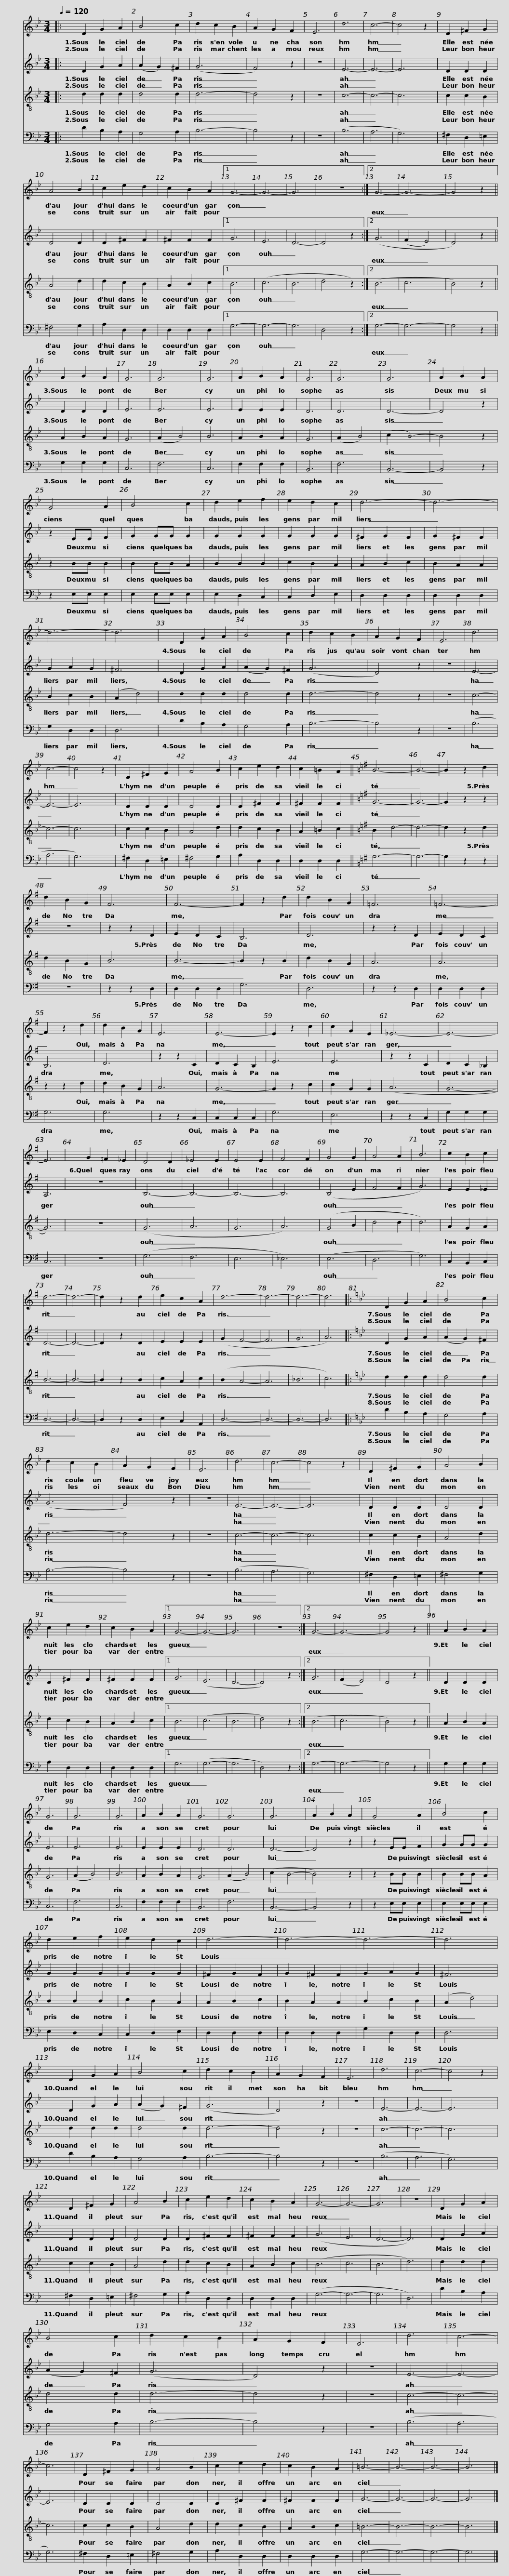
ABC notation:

X:1
%%score 1 2 3 4
L:1/8
Q:1/4=120
M:3/4
I:linebreak $
K:Bb
V:1 treble
V:2 treble
V:3 treble-8
V:4 bass
V:1
|: D2 G2 A2 | B4 c2 | d2 c2 B2 | A2 G2 F2 | E6 | %5
 d6 | c6- | c4 z2 | D2 ^F2 G2 | A4 B2 | %10
 c2 e2 d2 |$ c2 B2 A2 |1 G6- | G6- | G6 | %15
 z6 :|2 G6- | G6- | G4 z2 || A2 B2 A2 | %20
 G6 | G6 | G6 | A2 B2 A2 | G6 | %25
 G6 | G6 |$ A2 B2 A2 | G4 A2 | B4 c2 | %30
 d2 e2 f2 | e2 d2 c2 | d6- | d6- | d6- | %35
 d6 |$ D2 G2 A2 | B4 c2 | d2 c2 B2 | A2 G2 F2 | %40
 E6 | d6 | c6- | c4 z2 | D2 ^F2 G2 | %45
 A4 B2 | c2 e2 d2 | c2 =B2 A2 ||$[K:G] B6- | B6- | %50
 B2 z2 d2 | d2 B2 G2 | F6 | F6- | F2 z2 d2 | %55
 d2 B2 G2 | =F6 | =F6- | F2 z2 d2 | d2 B2 G2 |$ %60
 E6 | E6- | E2 z2 c2 | c2 G2 E2 | _E6- | %65
 E6- | E6 | G2 =F2 _E2 | D4 D2 | _E4 E2 | %70
 E4 E2 | F4 F2 |$ G4 G2 | A4 A2 | B6 | %75
 c2 B2 c2 | d6- | d6- | d2 z2 d2 | e2 c2 A2 | %80
 d6- | d6- | d6- | d6 |:[K:Bb] D2 G2 A2 | %85
 B4 c2 |$ d2 c2 B2 | A2 G2 F2 | E6 | d6 | %90
 c6- | c4 z2 | D2 ^F2 G2 | A4 B2 | c2 e2 d2 | %95
 c2 B2 A2 |1 G6- | G6- | G6 |$ z6 :|2 %100
 G6- | G6- | G4 z2 || A2 B2 A2 | G6 | %105
 G6 | G6 | A2 B2 A2 | G6 | G6 | %110
 G6 | A2 B2 A2 | G4 A2 |$ B4 c2 | d2 e2 f2 | %115
 e2 d2 c2 | d6- | d6- | d6- | d6 | %120
 D2 G2 A2 | B4 c2 | d2 c2 B2 |$ A2 G2 F2 | E6 | %125
 d6 | c6- | c4 z2 | D2 ^F2 G2 | A4 B2 | %130
 c2 e2 d2 | c2 B2 A2 | G6- | G6- | G6 | %135
 z6 | D2 G2 A2 |$ B4 c2 | d2 c2 B2 | A2 G2 F2 | %140
 E6 | d6 | c6- | c6 | D2 ^F2 G2 | %145
 A4 B2 | c2 e2 d2 | c2 B2 A2 | =B6- | B6- | %150
 B6- |$ B6 |] %152
V:2
|: D2 G2 A2 | (A2 G2) ^F2 | (G6 | F4) z2 | z6 | %5
 E6- | E6- | E6 | D2 D2 D2 | D4 D2 | %10
 D2 ^F2 F2 |$ ^F2 F2 F2 |1 G6 | E6 | D6- | %15
 D4 z2 :|2 (G6 | (F2 E4) | D4) z2 || D2 D2 D2 | %20
 E6 | E6 | E6 | E2 E2 E2 | D6 | %25
 D6 | D6- |$ D4 z2 | z2 EE F2 | G2 GG G2 | %30
 G2 G2 G2 | G2 G2 G2 | ^F2 G2 F2 | G2 ^F2 F2 | G2 A2 G2 | %35
 ^F6 |$ D2 G2 A2 | (A2 G2) ^F2 | (G6 | D4) z2 | %40
 z6 | E6- | E6- | E6 | D2 D2 D2 | %45
 D4 D2 | D2 ^F2 F2 | ^F2 F2 F2 ||$[K:G] G6- | G6- | %50
 G2 z2 z2 | z6 | z2 z2 D2 | E2 D2 C2 | B,6 | %55
 D6 | z2 z2 D2 | E2 D2 C2 | B,6 | D6 |$ %60
 z2 z2 C2 | D2 C2 B,2 | E6 | E6 | z2 z2 C2 | %65
 D2 C2 _B,2 | A,6 | z6 | B,6- | B,6- | %70
 B,6- | B,6 |$ (B,4 E2 | F4 F2 | G6) | %75
 E2 E2 _E2 | D6- | D6- | D2 z2 D2 | E2 E2 E2 | %80
 (G2 F4- | F6 | G6 | A6) |:[K:Bb] D2 G2 A2 | %85
 (A2 G2) ^F2 |$ (G6 | F4) z2 | z6 | E6- | %90
 E6- | E6 | D2 D2 D2 | D4 D2 | D2 ^F2 F2 | %95
 ^F2 F2 F2 |1 G6 | (E6 | D6- |$ D4) z2 :|2 %100
 G6 | (F2 E4) | D4 z2 || D2 D2 D2 | E6 | %105
 E6 | E6 | E2 E2 E2 | D6 | D6 | %110
 D6- | D4 z2 | z2 EE F2 |$ G2 GG G2 | G2 G2 G2 | %115
 G2 G2 G2 | ^F2 G2 F2 | G2 ^F2 F2 | G2 A2 G2 | ^F6 | %120
 D2 G2 A2 | (A2 G2) ^F2 | (G6 |$ D4) z2 | z6 | %125
 E6- | E6- | E6 | D2 D2 D2 | D4 D2 | %130
 D2 ^F2 F2 | ^F2 F2 F2 | (G6 | E6 | D6- | %135
 D6) | D2 G2 A2 |$ (A2 G2) ^F2 | (G6 | D4) z2 | %140
 z6 | E6- | E6- | E6 | D2 D2 D2 | %145
 D4 D2 | D2 ^F2 F2 | ^F2 F2 F2 | G6- | G6- | %150
 G6- |$ G6 |] %152
V:3
|: d2 d2 d2 | d4 d2 | d6- | d4 z2 | z6 | %5
 c6- | c6- | c6 | c2 c2 B2 | A4 d2 | %10
 d2 c2 B2 |$ A2 B2 c2 |1 B6 | (c6 | B6 | %15
 d4 z2) :|2 (B6 | c6 | B4) z2 || A2 B2 A2 | %20
 G6 | (A2 B4) | B6 | A2 B2 A2 | G6 | %25
 (A2 B4) | (c2 B4-) |$ B4 z2 | z2 BB B2 | B2 BB A2 | %30
 B2 B2 B2 | c2 B2 A2 | A2 B2 c2 | B2 A2 A2 | B2 c2 B2 | %35
 (A2 d4) |$ d2 d2 d2 | d4 d2 | d6- | d4 z2 | %40
 z6 | c6- | c6- | c6 | c2 c2 B2 | %45
 A4 d2 | d2 c2 B2 | A2 =B2 c2 ||$[K:G] B2 d4- | d6- | %50
 d2 z2 d2 | d2 B2 G2 | B6 | B6- | B2 z2 B2 | %55
 d2 B2 G2 | A6 | A6 | z2 z2 d2 | d2 B2 G2 |$ %60
 A6 | G6- | G2 z2 c2 | c2 G2 G2 | (A6 | %65
 G6- | G6) | z6 | (G6 | A6 | %70
 G6 | A6) |$ (G4 B2 | d4 d2 | d6) | %75
 A2 G2 A2 | B6- | B6- | B2 z2 B2 | c2 A2 c2 | %80
 (B2 A4- | A6 | _B6 | c6) |:[K:Bb] d2 d2 d2 | %85
 d4 d2 |$ d6- | d4 z2 | z6 | c6- | %90
 c6- | c6 | c2 c2 B2 | A4 d2 | d2 c2 B2 | %95
 A2 B2 c2 |1 B6 | (c6 | B6 |$ d4) z2 :|2 %100
 (B6 | c6 | B4) z2 || A2 B2 A2 | G6 | %105
 (A2 B4) | B6 | A2 B2 A2 | G6 | (A2 B4) | %110
 (c2 B4- | B4) z2 | z2 BB B2 |$ B2 BB A2 | B2 B2 B2 | %115
 c2 B2 A2 | A2 B2 c2 | B2 A2 A2 | B2 c2 B2 | (A2 d4) | %120
 d2 d2 d2 | d4 d2 | d6- |$ d4 z2 | z6 | %125
 c6- | c6- | c6 | c2 c2 B2 | A4 d2 | %130
 d2 c2 B2 | A2 B2 c2 | (B6 | c6 | B6 | %135
 d6) | d2 d2 d2 |$ d4 d2 | d6- | d4 z2 | %140
 z6 | c6- | c6- | c6 | c2 c2 B2 | %145
 A4 d2 | d2 c2 B2 | A2 B2 c2 | =B6- | B6- | %150
 B6- |$ B6 |] %152
V:4
|: D2 B,2 A,2 | G,4 A,2 | B,6- | B,4 z2 | z6 | %5
 (B,6 | A,6 | G,6) | ^F,2 D,2 =E,2 | ^F,4 G,2 | %10
 A,2 D,2 D,2 |$ D,2 D,2 D,2 |1 G,6- | G,6- | G,6 | %15
 D,4 z2 :|2 G,6- | G,6- | G,4 z2 || G,2 G,2 G,2 | %20
 C,6 | F,6 | C,6 | F,2 F,2 F,2 | B,,6 | %25
 F,6 | B,,6- |$ B,,4 z2 | z2 E,E, E,2 | E,2 E,E, E,2 | %30
 E,2 D,2 C,2 | C,2 D,2 E,2 | D,2 D,2 D,2 | D,2 D,2 D,2 | G,2 D,2 D,2 | %35
 D,6 |$ D2 B,2 A,2 | G,4 A,2 | B,6- | B,4 z2 | %40
 z6 | (B,6 | A,6 | G,6) | ^F,2 D,2 =E,2 | %45
 ^F,4 G,2 | A,2 D,2 D,2 | D,2 D,2 D,2 ||$[K:G] G,6- | G,6- | %50
 G,2 z2 z2 | z6 | z2 z2 D,2 | D,2 D,2 D,2 | G,6 | %55
 D,6 | z2 z2 D,2 | D,2 D,2 D,2 | G,6 | G,6 |$ %60
 z2 z2 C,2 | C,2 C,2 C,2 | G,6 | E,6 | z2 z2 C,2 | %65
 G,2 G,2 G,2 | C,6 | z6 | (G,6 | F,6 | %70
 E,6 | _E,6) |$ (E,6 | D,6 | G,6) | %75
 C,2 B,,2 C,2 | D,6- | D,6- | D,2 z2 D,2 | E,2 C,2 A,,2 | %80
 D,6- | D,6- | D,6- | D,6 |:[K:Bb] D2 B,2 A,2 | %85
 G,4 A,2 |$ B,6- | B,4 z2 | z6 | (B,6 | %90
 A,6 | G,6) | ^F,2 D,2 =E,2 | ^F,4 G,2 | A,2 D,2 D,2 | %95
 D,2 D,2 D,2 |1 G,6 | (G,6- | G,6 |$ D,4) z2 :|2 %100
 G,6- | G,6- | G,4 z2 || G,2 G,2 G,2 | C,6 | %105
 F,6 | C,6 | F,2 F,2 F,2 | B,,6 | F,6 | %110
 B,,6- | B,,4 z2 | z2 E,E, E,2 |$ E,2 E,E, E,2 | E,2 D,2 C,2 | %115
 C,2 D,2 E,2 | D,2 D,2 D,2 | D,2 D,2 D,2 | G,2 D,2 D,2 | D,6 | %120
 D2 B,2 A,2 | G,4 A,2 | B,6- |$ B,4 z2 | z6 | %125
 (B,6 | A,6 | G,6) | ^F,2 D,2 =E,2 | ^F,4 G,2 | %130
 A,2 D,2 D,2 | D,2 D,2 D,2 | (G,6- | G,6- | G,6 | %135
 D,6) | D2 B,2 A,2 |$ G,4 A,2 | B,6- | B,4 z2 | %140
 z6 | (B,6 | A,6 | G,6) | ^F,2 D,2 =E,2 | %145
 ^F,4 G,2 | A,2 D,2 D,2 | D,2 D,2 D,2 | G,6- | G,6- | %150
 G,6- |$ G,6 |] %152
